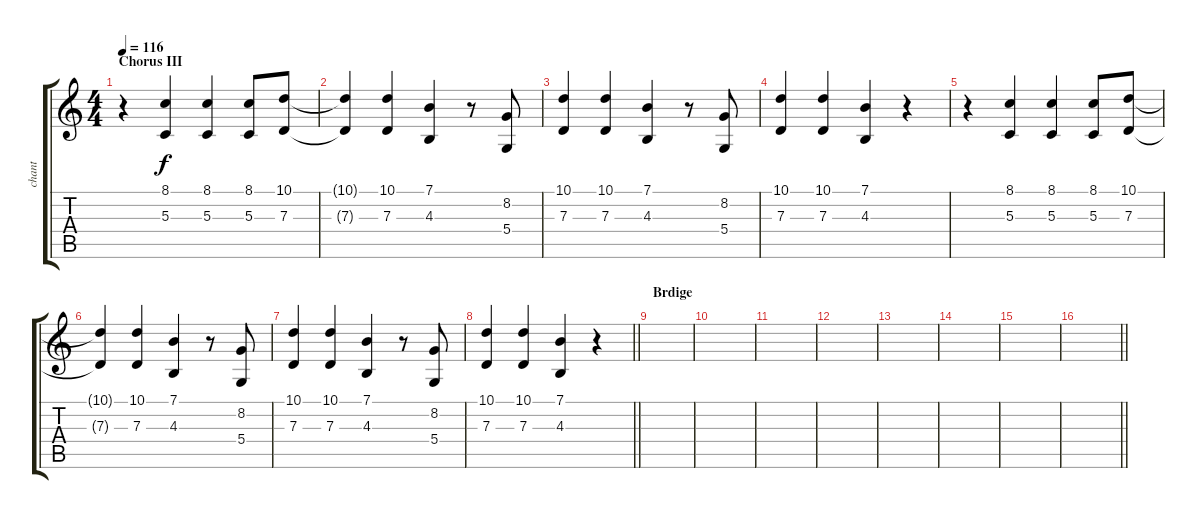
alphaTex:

\track ("chant" "chant") {instrument tenorsax}
\staff {score tabs}
\tuning (E4 B3 G3 D3 A2 E2) {hide}
\ts (4 4)
\section ("" "Chorus III")
\tempo 116
\clef g2
\ks c
r.4{dy f} (8.1 5.3).4 (8.1 5.3).4 (8.1 5.3).8 (10.1 7.3).8 |
(10.1{t} 7.3{t}).4 (10.1 7.3).4 (7.1 4.3).4 r.8 (8.2 5.4).8 |
(10.1 7.3).4 (10.1 7.3).4 (7.1 4.3).4 r.8 (8.2 5.4).8 |
(10.1 7.3).4 (10.1 7.3).4 (7.1 4.3).4 r.4 |
r.4 (8.1 5.3).4 (8.1 5.3).4 (8.1 5.3).8 (10.1 7.3).8 |
(10.1{t} 7.3{t}).4 (10.1 7.3).4 (7.1 4.3).4 r.8 (8.2 5.4).8 |
(10.1 7.3).4 (10.1 7.3).4 (7.1 4.3).4 r.8 (8.2 5.4).8 |
\barLineRight lightlight
(10.1 7.3).4 (10.1 7.3).4 (7.1 4.3).4 r.4 |
\section ("" "Brdige")
|
|
|
|
|
|
|
\barLineRight lightlight
